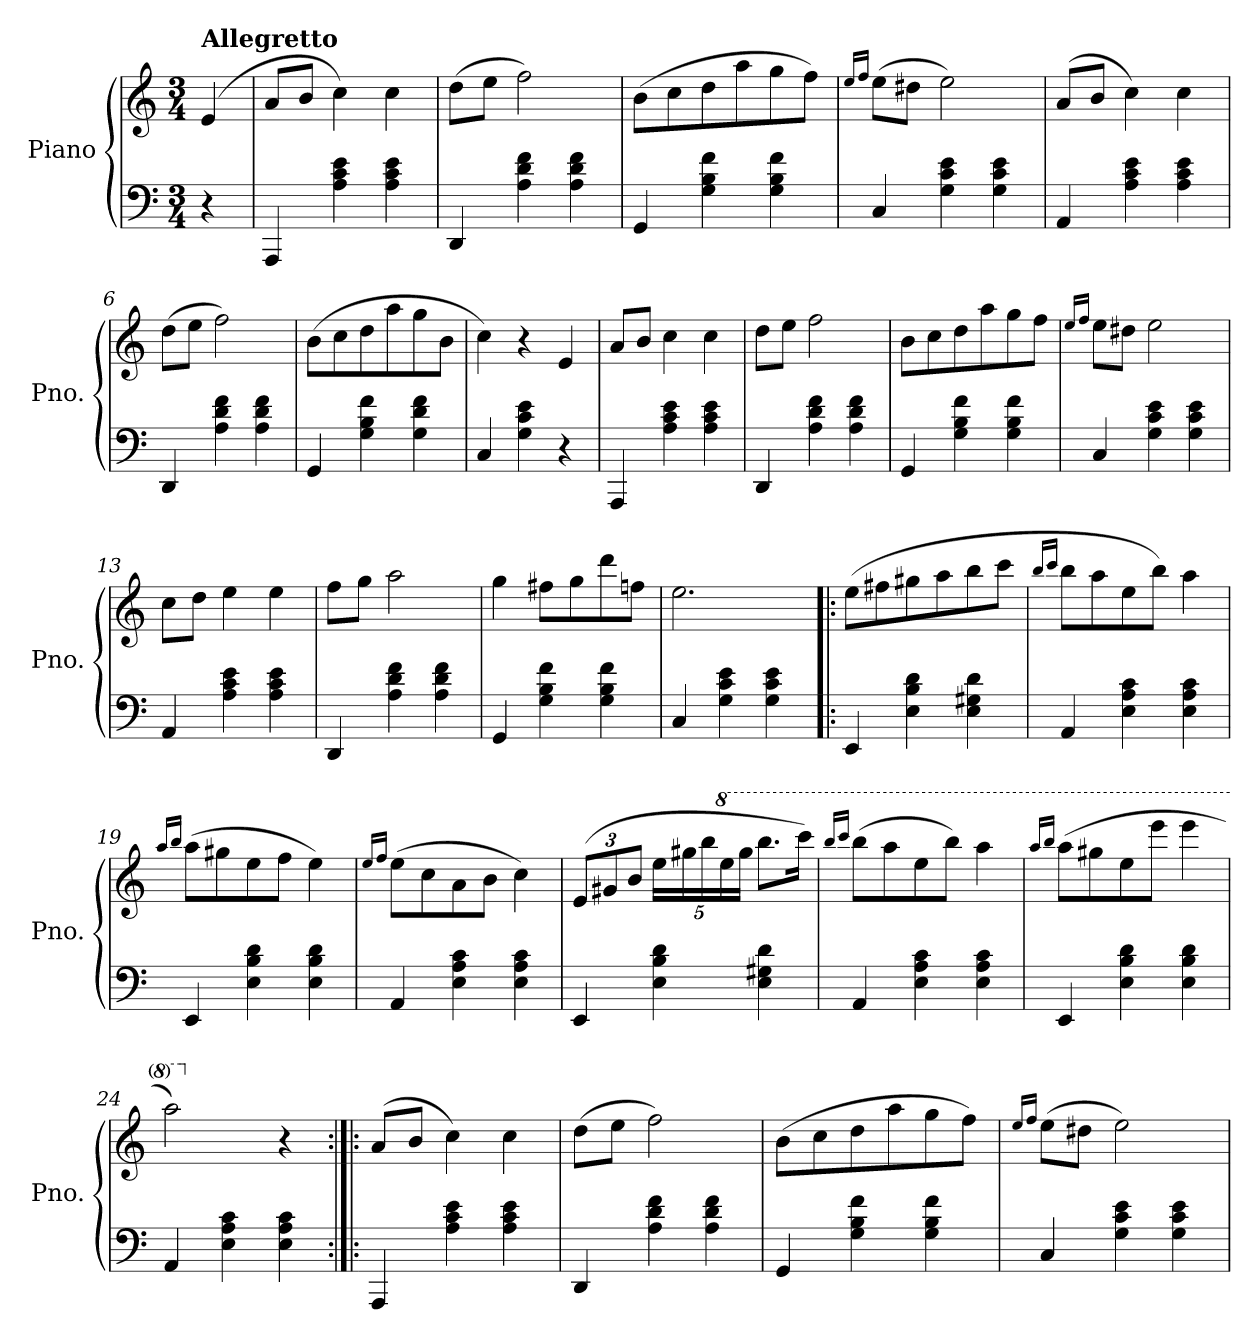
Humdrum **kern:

**kern	**kern
*part1	*part1
*staff2	*staff1
*I"Piano	*
*I'Pno.	*
*clefF4	*clefG2
*k[]	*k[]
*M3/4	*M3/4
=	=
!	!LO:TX:a:B:t=Allegretto
4r	(4e/
=1	=1
4AAA/	8a/L
.	8b/J
4A\ 4c\ 4e\	4cc\)
4A\ 4c\ 4e\	4cc\
=2	=2
4DD/	(8dd\L
.	8ee\J
4A\ 4d\ 4f\	2ff\)
4A\ 4d\ 4f\	.
=3	=3
4GG/	(8b\L
.	8cc\
4G\ 4B\ 4f\	8dd\
.	8aa\
4G\ 4B\ 4f\	8gg\
.	8ff\J)
=4	=4
.	16qee/LL
.	16qff/JJ
4C/	(8ee\L
.	8dd#X\J
4G\ 4c\ 4e\	2ee\)
4G\ 4c\ 4e\	.
!!LO:LB:g=z
=5	=5
4AA/	(8a/L
.	8b/J
4A\ 4c\ 4e\	4cc\)
4A\ 4c\ 4e\	4cc\
=6	=6
4DD/	(8dd\L
.	8ee\J
4A\ 4d\ 4f\	2ff\)
4A\ 4d\ 4f\	.
=7	=7
4GG/	(8b\L
.	8cc\
4G\ 4B\ 4f\	8dd\
.	8aa\
4G\ 4d\ 4f\	8gg\
.	8b\J
=8	=8
4C/	4cc\)
4G\ 4c\ 4e\	4r
4r	4e/
=9	=9
4AAA/	8a/L
.	8b/J
4A\ 4c\ 4e\	4cc\
4A\ 4c\ 4e\	4cc\
!!LO:LB:g=z
=10	=10
4DD/	8dd\L
.	8ee\J
4A\ 4d\ 4f\	2ff\
4A\ 4d\ 4f\	.
=11	=11
4GG/	8b\L
.	8cc\
4G\ 4B\ 4f\	8dd\
.	8aa\
4G\ 4B\ 4f\	8gg\
.	8ff\J
=12	=12
.	16qee/LL
.	16qff/JJ
4C/	8ee\L
.	8dd#X\J
4G\ 4c\ 4e\	2ee\
4G\ 4c\ 4e\	.
=13	=13
4AA/	8cc\L
.	8dd\J
4A\ 4c\ 4e\	4ee\
4A\ 4c\ 4e\	4ee\
=14	=14
4DD/	8ff\L
.	8gg\J
4A\ 4d\ 4f\	2aa\
4A\ 4d\ 4f\	.
!!LO:LB:g=z
=15	=15
4GG/	4gg\
4G\ 4B\ 4f\	8ff#X\L
.	8gg\
4G\ 4B\ 4f\	8ddd\
.	8ffn\J
=16	=16
4C/	2.ee\
4G\ 4c\ 4e\	.
4G\ 4c\ 4e\	.
=17!|:	=17!|:
4EE/	(8ee\L
.	8ff#X\
4E\ 4B\ 4d\	8gg#X\
.	8aa\
4E\ 4G#X\ 4d\	8bb\
.	8ccc\J
=18	=18
.	16qbb/LL
.	16qccc/JJ
4AA/	8bb\L
.	8aa\
4E\ 4A\ 4c\	8ee\
.	8bb\J)
4E\ 4A\ 4c\	4aa\
=19	=19
.	16qaa/LL
.	16qbb/JJ
4EE/	(8aa\L
.	8gg#X\
4E\ 4B\ 4d\	8ee\
.	8ff\J
4E\ 4B\ 4d\	4ee\)
!!LO:LB:g=z
=20	=20
.	16qee/LL
.	16qff/JJ
4AA/	(8ee\L
.	8cc\
4E\ 4A\ 4c\	8a\
.	8b\J
4E\ 4A\ 4c\	4cc\)
=21	=21
*	*Xbrackettup
4EE/	(12e/L
.	12g#X/
.	12b/J
4E\ 4B\ 4d\	20ee\LL
.	20gg#X\
.	20bb\
*	*8va
.	20eee\
.	20ggg#\JJ
4E\ 4G#X\ 4d\	8.bbb\L
.	16cccc\Jk)
=22	=22
.	16qbbb/LL
.	16qcccc/JJ
4AA/	(8bbb\L
.	8aaa\
4E\ 4A\ 4c\	8eee\
.	8bbb\J)
4E\ 4A\ 4c\	4aaa\
=23	=23
.	16qaaa/LL
.	16qbbb/JJ
4EE/	(8aaa\L
.	8ggg#X\
4E\ 4B\ 4d\	8eee\
.	8eeee\J
4E\ 4B\ 4d\	4eeee\
=24	=24
4AA/	2aaa\)
4E\ 4A\ 4c\	.
*	*X8va
4E\ 4A\ 4c\	4r
!!LO:LB:g=z
=25:|!|:	=25:|!|:
4AAA/	(8a/L
.	8b/J
4A\ 4c\ 4e\	4cc\)
4A\ 4c\ 4e\	4cc\
=26	=26
4DD/	(8dd\L
.	8ee\J
4A\ 4d\ 4f\	2ff\)
4A\ 4d\ 4f\	.
=27	=27
4GG/	(8b\L
.	8cc\
4G\ 4B\ 4f\	8dd\
.	8aa\
4G\ 4B\ 4f\	8gg\
.	8ff\J)
=28	=28
.	16qee/LL
.	16qff/JJ
4C/	(8ee\L
.	8dd#X\J
4G\ 4c\ 4e\	2ee\)
4G\ 4c\ 4e\	.
=	=
*-	*-
